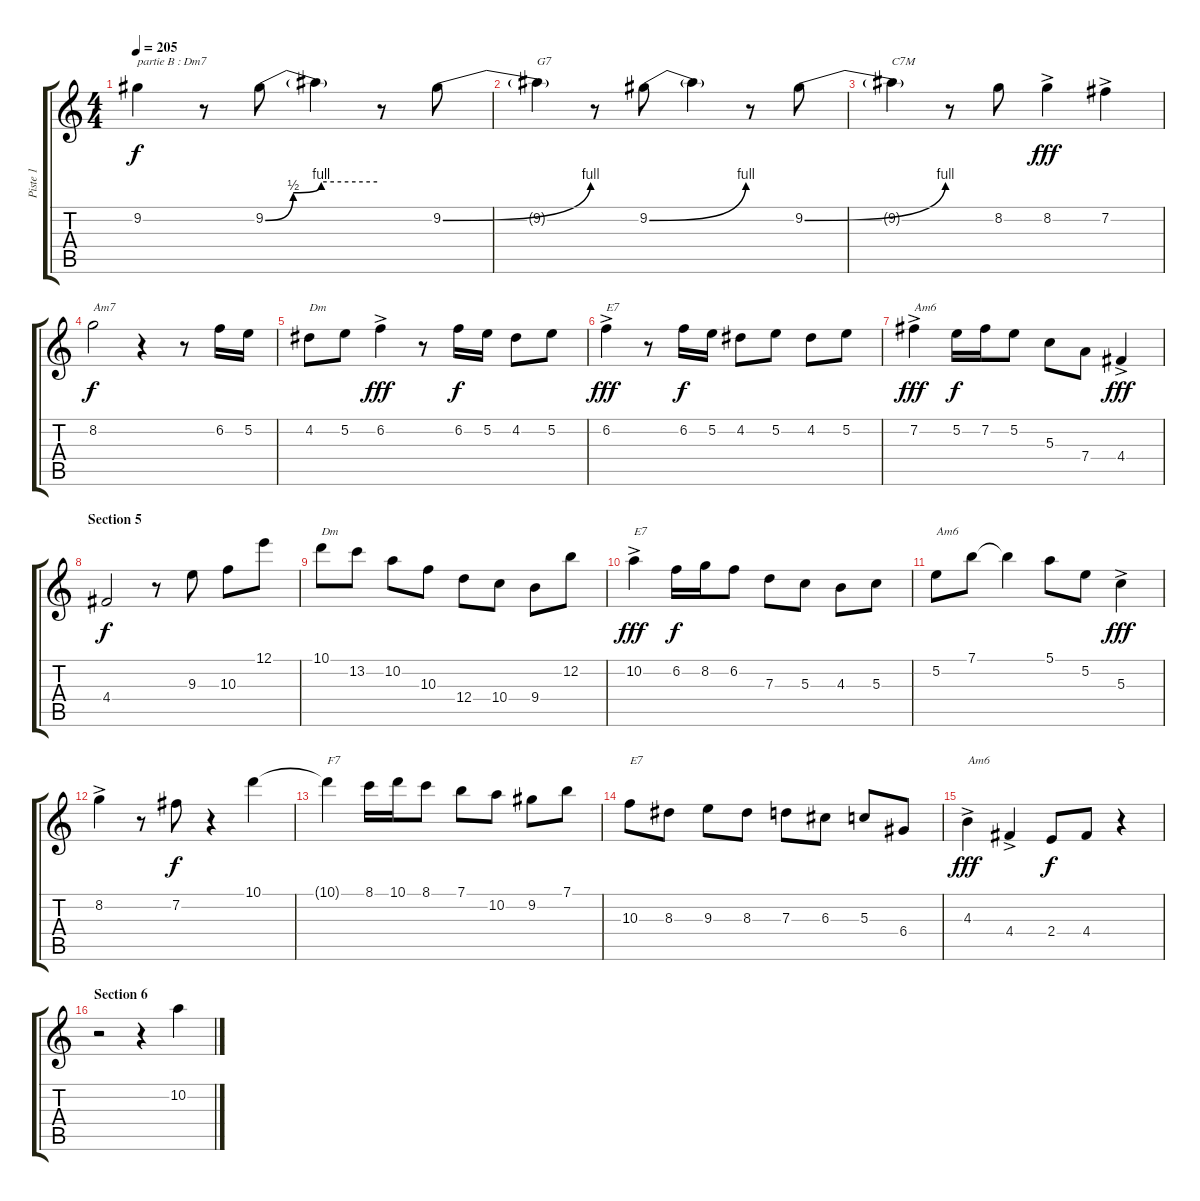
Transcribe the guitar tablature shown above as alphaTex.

\track ("Piste 1" "Piste 1") {instrument acousticguitarnylon}
\staff {score tabs}
\tuning (E4 B3 G3 D3 A2 E2) {hide}
\ts (4 4)
\tempo 205
\clef g2
\ks c
9.2{t}.4{txt "partie B : Dm7" dy f} r.8 9.2{be (custom 0 0 15 2 30 4 60 4)}.8 9.2{t}.4 r.8 9.2{be (bend 0 0 60 4)}.8 |
9.2{t}.4{txt "G7"} r.8 9.2{be (bend 0 0 60 4)}.8 9.2{t}.4 r.8 9.2{be (bend 0 0 60 4)}.8 |
9.2{t}.4{txt "C7M"} r.8 8.2.8 8.2{ac}.4{dy fff} 7.2{ac}.4 |
8.2.2{txt "Am7" dy f} r.4 r.8 6.2.16 5.2.16 |
4.2.8{txt "Dm"} 5.2.8 6.2{ac}.4{dy fff} r.8 6.2.16{dy f} 5.2.16 4.2.8 5.2.8 |
6.2{ac}.4{txt "E7" dy fff} r.8 6.2.16{dy f} 5.2.16 4.2.8 5.2.8 4.2.8 5.2.8 |
7.2{ac}.4{txt "Am6" dy fff} 5.2.16{dy f} 7.2.16 5.2.8 5.3.8 7.4.8 4.4{ac}.4{dy fff} |
\section ("" "Section 5")
4.4.2{dy f} r.8 9.3.8 10.3.8 12.1.8 |
10.1.8{txt "Dm"} 13.2.8 10.2.8 10.3.8 12.4.8 10.4.8 9.4.8 12.2.8 |
10.2{ac}.4{txt "E7" dy fff} 6.2.16{dy f} 8.2.16 6.2.8 7.3.8 5.3.8 4.3.8 5.3.8 |
5.2.8{txt "Am6"} 7.1.8 7.1{t}.4 5.1.8 5.2.8 5.3{ac}.4{dy fff} |
8.2{ac}.4 r.8 7.2.8{dy f} r.4 10.1.4 |
10.1{t}.4{txt "F7"} 8.1.16 10.1.16 8.1.8 7.1.8 10.2.8 9.2.8 7.1.8 |
10.3.8{txt "E7"} 8.3.8 9.3.8 8.3.8 7.3.8 6.3.8 5.3.8 6.4.8 |
4.3{ac}.4{txt "Am6" dy fff} 4.4{ac}.4 2.4.8{dy f} 4.4.8 r.4 |
\section ("" "Section 6")
r.2 r.4 10.2.4
